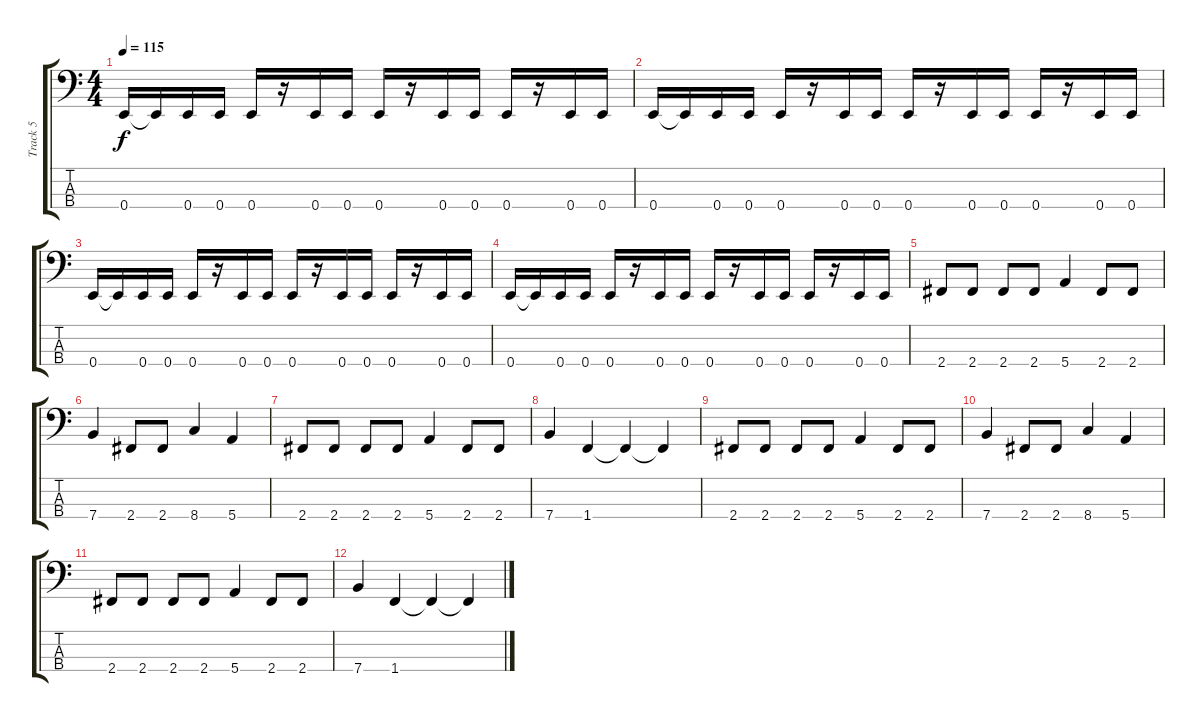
\track ("Track 5" "Track 5") {instrument electricbasspick}
\staff {score tabs}
\tuning (G2 D2 A1 E1) {hide}
\ts (4 4)
\tempo 115
\clef f4
\ks c
0.4.16{dy f} 0.4{t}.16 0.4.16 0.4.16 0.4.16 r.16 0.4.16 0.4.16 0.4.16 r.16 0.4.16 0.4.16 0.4.16 r.16 0.4.16 0.4.16 |
0.4.16 0.4{t}.16 0.4.16 0.4.16 0.4.16 r.16 0.4.16 0.4.16 0.4.16 r.16 0.4.16 0.4.16 0.4.16 r.16 0.4.16 0.4.16 |
0.4.16 0.4{t}.16 0.4.16 0.4.16 0.4.16 r.16 0.4.16 0.4.16 0.4.16 r.16 0.4.16 0.4.16 0.4.16 r.16 0.4.16 0.4.16 |
0.4.16 0.4{t}.16 0.4.16 0.4.16 0.4.16 r.16 0.4.16 0.4.16 0.4.16 r.16 0.4.16 0.4.16 0.4.16 r.16 0.4.16 0.4.16 |
2.4.8 2.4.8 2.4.8 2.4.8 5.4.4 2.4.8 2.4.8 |
7.4.4 2.4.8 2.4.8 8.4.4 5.4.4 |
2.4.8 2.4.8 2.4.8 2.4.8 5.4.4 2.4.8 2.4.8 |
7.4.4 1.4.4 1.4{t}.4 1.4{t}.4 |
2.4.8 2.4.8 2.4.8 2.4.8 5.4.4 2.4.8 2.4.8 |
7.4.4 2.4.8 2.4.8 8.4.4 5.4.4 |
2.4.8 2.4.8 2.4.8 2.4.8 5.4.4 2.4.8 2.4.8 |
7.4.4 1.4.4 1.4{t}.4 1.4{t}.4
